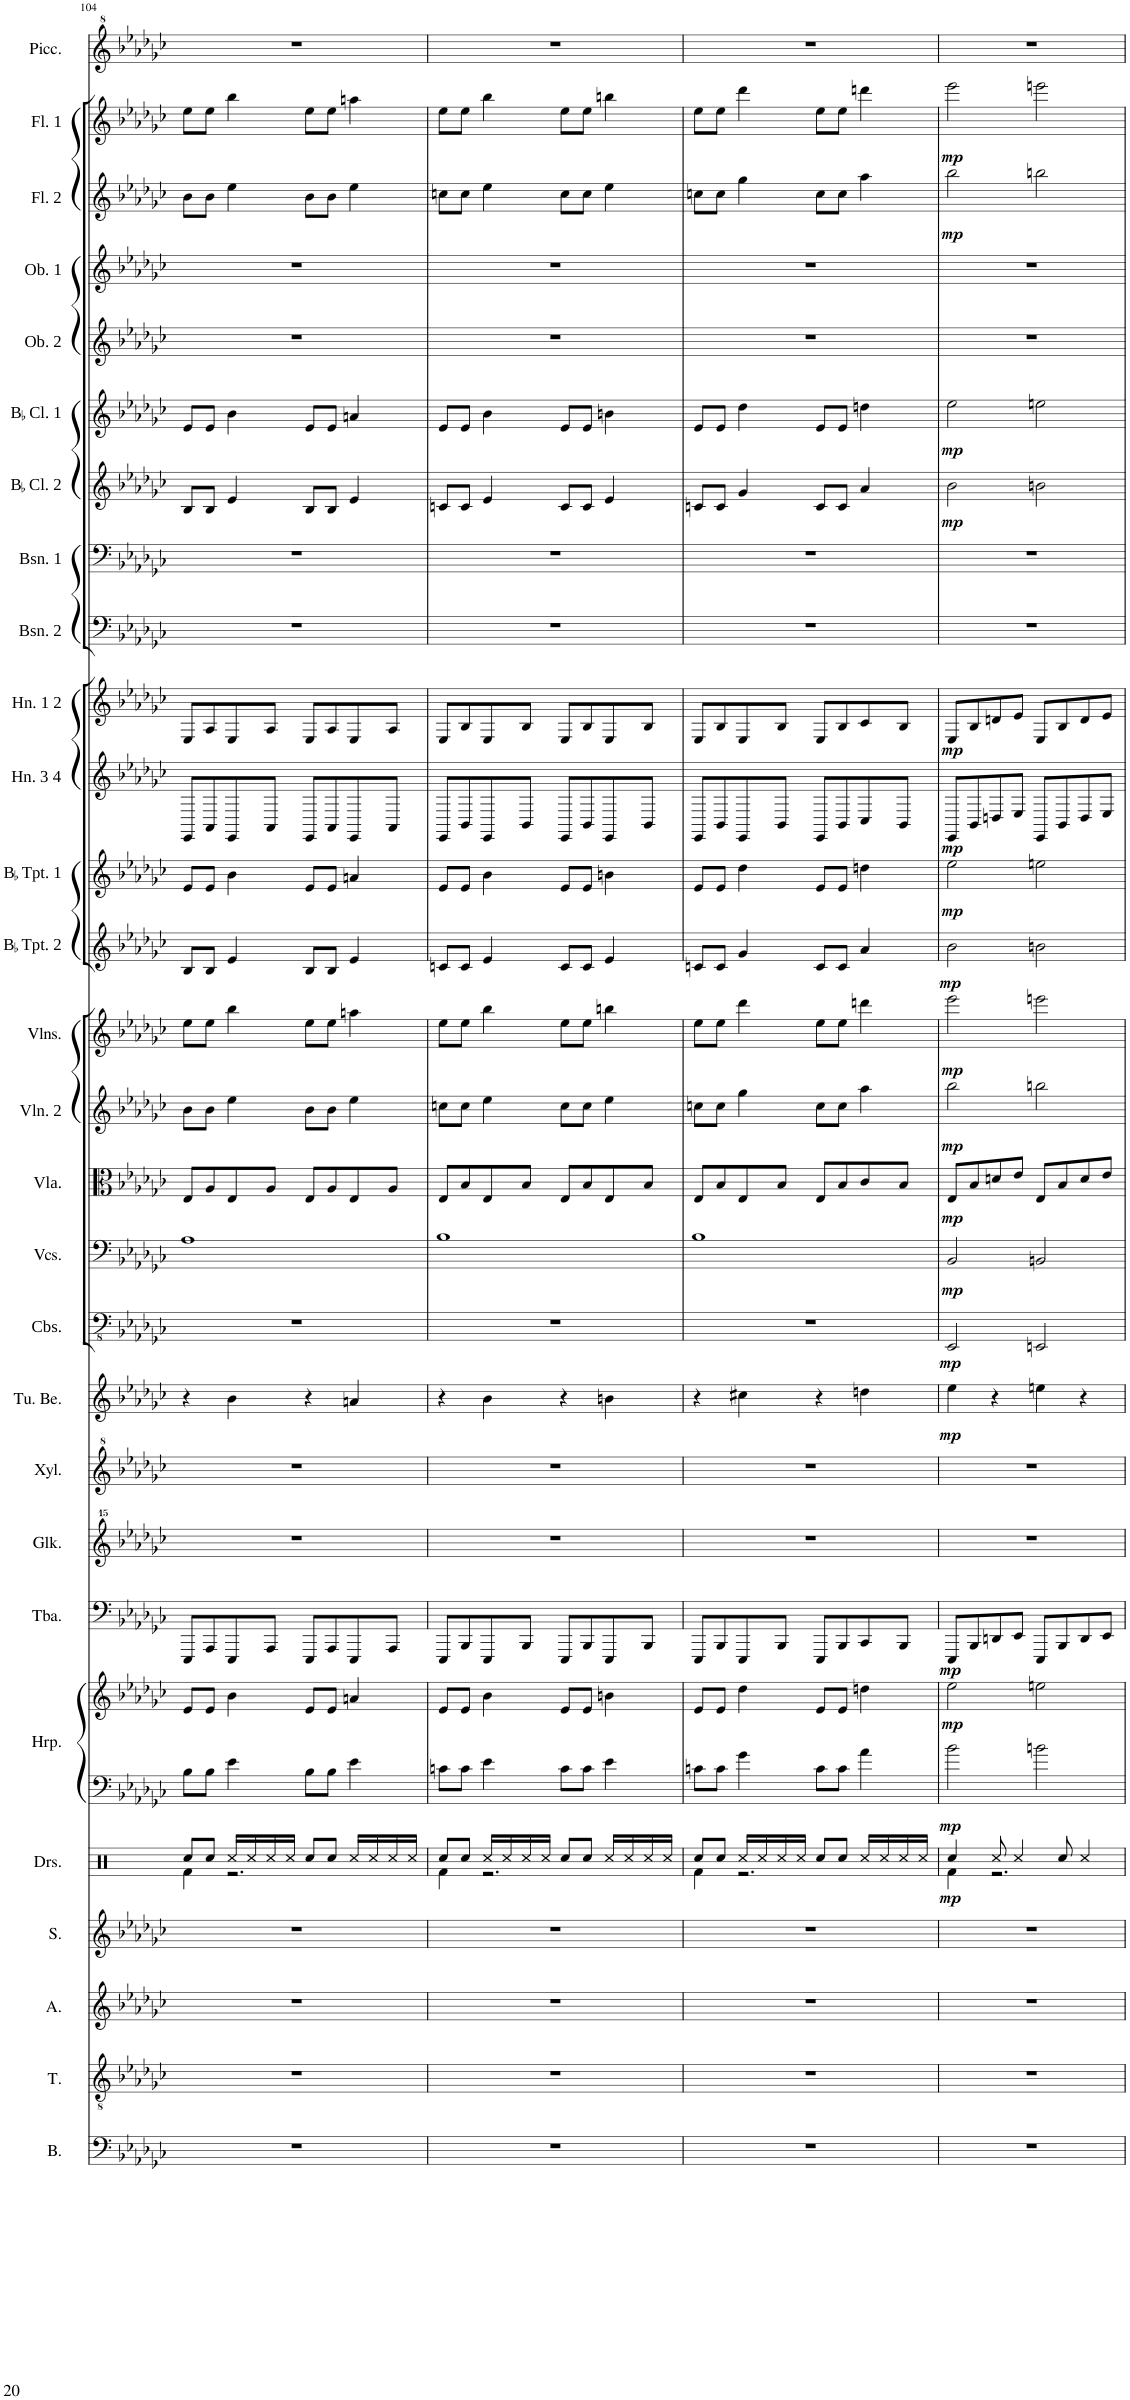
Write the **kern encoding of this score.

**kern	**kern	**kern	**kern	**kern	**dynam	**kern	**kern	**dynam	**kern	**dynam	**kern	**kern	**kern	**dynam	**kern	**dynam	**kern	**dynam	**kern	**dynam	**kern	**dynam	**kern	**dynam	**kern	**dynam	**kern	**dynam	**kern	**dynam	**kern	**dynam	**kern	**kern	**kern	**dynam	**kern	**dynam	**kern	**kern	**kern	**dynam	**kern	**dynam	**kern
*part28	*part27	*part26	*part25	*part24	*part24	*part23	*part23	*part23	*part22	*part22	*part21	*part20	*part19	*part19	*part18	*part18	*part17	*part17	*part16	*part16	*part15	*part15	*part14	*part14	*part13	*part13	*part12	*part12	*part11	*part11	*part10	*part10	*part9	*part8	*part7	*part7	*part6	*part6	*part5	*part4	*part3	*part3	*part2	*part2	*part1
*staff29	*staff28	*staff27	*staff26	*staff25	*staff25	*staff24	*staff23	*staff23/24	*staff22	*staff22	*staff21	*staff20	*staff19	*staff19	*staff18	*staff18	*staff17	*staff17	*staff16	*staff16	*staff15	*staff15	*staff14	*staff14	*staff13	*staff13	*staff12	*staff12	*staff11	*staff11	*staff10	*staff10	*staff9	*staff8	*staff7	*staff7	*staff6	*staff6	*staff5	*staff4	*staff3	*staff3	*staff2	*staff2	*staff1
*I"Bass	*I"Tenor	*I"Alto	*I"Soprano	*I"Drumset	*	*I"Harp	*	*	*I"Tuba	*	*I"Glockenspiel	*I"Xylophone	*I"Tubular Bells	*	*I"Contrabass	*	*I"Violoncellos	*	*I"Viola	*	*I"Violin 2	*	*I"Violin 1	*	*I"BaccidentalFlat Trumpet 2	*	*I"BaccidentalFlat Trumpet 1	*	*I"Horn 3 4	*	*I"Horn 1 2	*	*I"Bassoon 2	*I"Bassoon 1	*I"BaccidentalFlat Clarinet 2	*	*I"BaccidentalFlat Clarinet 1	*	*I"Oboe 2	*I"Oboe 1	*I"Flute 2	*	*I"Flute 1	*	*I"Piccolo
*I'B.	*I'T.	*I'A.	*I'S.	*I'Drs.	*	*I'Hrp.	*	*	*I'Tba.	*	*I'Glk.	*I'Xyl.	*I'Tu. Be.	*	*I'Cbs.	*	*I'Vcs.	*	*I'Vla.	*	*I'Vln. 2	*	*I'Vln. 1	*	*I'BaccidentalFlat Tpt. 2	*	*I'BaccidentalFlat Tpt. 1	*	*I'Hn. 3 4	*	*I'Hn. 1 2	*	*I'Bsn. 2	*I'Bsn. 1	*I'BaccidentalFlat Cl. 2	*	*I'BaccidentalFlat Cl. 1	*	*I'Ob. 2	*I'Ob. 1	*I'Fl. 2	*	*I'Fl. 1	*	*I'Picc.
!!LO:PB:g=z
*clefF4	*clefGv2	*clefG2	*clefG2	*clefX	*	*clefF4	*clefG2	*	*clefF4	*	*clefG^^2	*clefG^2	*clefG2	*	*clefFv4	*	*clefF4	*	*clefC3	*	*clefG2	*	*clefG2	*	*clefG2	*	*clefG2	*	*clefG2	*	*clefG2	*	*clefF4	*clefF4	*clefG2	*	*clefG2	*	*clefG2	*clefG2	*clefG2	*	*clefG2	*	*clefG^2
*	*	*	*	*	*	*	*	*	*	*	*	*	*	*	*	*	*	*	*	*	*	*	*	*	*ITrd1c2	*	*ITrd1c2	*	*ITrd4c7	*	*ITrd4c7	*	*	*	*ITrd1c2	*	*ITrd1c2	*	*	*	*	*	*	*	*ITrd-7c-12
*k[b-e-a-d-g-c-]	*k[b-e-a-d-g-c-]	*k[b-e-a-d-g-c-]	*k[b-e-a-d-g-c-]	*k[]	*	*k[b-e-a-d-g-c-]	*k[b-e-a-d-g-c-]	*	*k[b-e-a-d-g-c-]	*	*k[b-e-a-d-g-c-]	*k[b-e-a-d-g-c-]	*k[b-e-a-d-g-c-]	*	*k[b-e-a-d-g-c-]	*	*k[b-e-a-d-g-c-]	*	*k[b-e-a-d-g-c-]	*	*k[b-e-a-d-g-c-]	*	*k[b-e-a-d-g-c-]	*	*k[b-e-a-d-g-c-]	*	*k[b-e-a-d-g-c-]	*	*k[b-e-a-d-g-c-]	*	*k[b-e-a-d-g-c-]	*	*k[b-e-a-d-g-c-]	*k[b-e-a-d-g-c-]	*k[b-e-a-d-g-c-]	*	*k[b-e-a-d-g-c-]	*	*k[b-e-a-d-g-c-]	*k[b-e-a-d-g-c-]	*k[b-e-a-d-g-c-]	*	*k[b-e-a-d-g-c-]	*	*k[b-e-a-d-g-c-]
*M4/4	*M4/4	*M4/4	*M4/4	*M4/4	*	*M4/4	*M4/4	*	*M4/4	*	*M4/4	*M4/4	*M4/4	*	*M4/4	*	*M4/4	*	*M4/4	*	*M4/4	*	*M4/4	*	*M4/4	*	*M4/4	*	*M4/4	*	*M4/4	*	*M4/4	*M4/4	*M4/4	*	*M4/4	*	*M4/4	*M4/4	*M4/4	*	*M4/4	*	*M4/4
=104	=104	=104	=104	=104	=104	=104	=104	=104	=104	=104	=104	=104	=104	=104	=104	=104	=104	=104	=104	=104	=104	=104	=104	=104	=104	=104	=104	=104	=104	=104	=104	=104	=104	=104	=104	=104	=104	=104	=104	=104	=104	=104	=104	=104	=104
*	*	*	*	*^	*	*	*	*	*	*	*	*	*	*	*	*	*	*	*	*	*	*	*	*	*	*	*	*	*	*	*	*	*	*	*	*	*	*	*	*	*	*	*	*	*
1r	1r	1r	1r	8Rcc/L	4Rf\	.	8B-\L	8e-/L	.	8EEE-/L	.	1r	1r	4r	.	1r	.	1A-	.	8E-/L	.	8b-\L	.	8ee-\L	.	8B-/L	.	8e-/L	.	8EE-/L	.	8E-/L	.	1r	1r	8B-/L	.	8e-/L	.	1r	1r	8b-\L	.	8ee-\L	.	1r
.	.	.	.	8Rcc/J	.	.	8B-\J	8e-/J	.	8AAA-/	.	.	.	.	.	.	.	.	.	8A-/	.	8b-\J	.	8ee-\J	.	8B-/J	.	8e-/J	.	8AA-/	.	8A-/	.	.	.	8B-/J	.	8e-/J	.	.	.	8b-\J	.	8ee-\J	.	.
.	.	.	.	16Rcc/LL	2.r	.	4e-\	4b-\	.	8EEE-/	.	.	.	4b-\	.	.	.	.	.	8E-/	.	4ee-\	.	4bb-\	.	4e-/	.	4b-\	.	8EE-/	.	8E-/	.	.	.	4e-/	.	4b-\	.	.	.	4ee-\	.	4bb-\	.	.
.	.	.	.	16Rcc/	.	.	.	.	.	.	.	.	.	.	.	.	.	.	.	.	.	.	.	.	.	.	.	.	.	.	.	.	.	.	.	.	.	.	.	.	.	.	.	.	.	.
.	.	.	.	16Rcc/	.	.	.	.	.	8AAA-/J	.	.	.	.	.	.	.	.	.	8A-/J	.	.	.	.	.	.	.	.	.	8AA-/J	.	8A-/J	.	.	.	.	.	.	.	.	.	.	.	.	.	.
.	.	.	.	16Rcc/JJ	.	.	.	.	.	.	.	.	.	.	.	.	.	.	.	.	.	.	.	.	.	.	.	.	.	.	.	.	.	.	.	.	.	.	.	.	.	.	.	.	.	.
.	.	.	.	8Rcc/L	.	.	8B-\L	8e-/L	.	8EEE-/L	.	.	.	4r	.	.	.	.	.	8E-/L	.	8b-\L	.	8ee-\L	.	8B-/L	.	8e-/L	.	8EE-/L	.	8E-/L	.	.	.	8B-/L	.	8e-/L	.	.	.	8b-\L	.	8ee-\L	.	.
.	.	.	.	8Rcc/J	.	.	8B-\J	8e-/J	.	8AAA-/	.	.	.	.	.	.	.	.	.	8A-/	.	8b-\J	.	8ee-\J	.	8B-/J	.	8e-/J	.	8AA-/	.	8A-/	.	.	.	8B-/J	.	8e-/J	.	.	.	8b-\J	.	8ee-\J	.	.
.	.	.	.	16Rcc/LL	.	.	4e-\	4an/	.	8EEE-/	.	.	.	4an/	.	.	.	.	.	8E-/	.	4ee-\	.	4aan\	.	4e-/	.	4an/	.	8EE-/	.	8E-/	.	.	.	4e-/	.	4an/	.	.	.	4ee-\	.	4aan\	.	.
.	.	.	.	16Rcc/	.	.	.	.	.	.	.	.	.	.	.	.	.	.	.	.	.	.	.	.	.	.	.	.	.	.	.	.	.	.	.	.	.	.	.	.	.	.	.	.	.	.
.	.	.	.	16Rcc/	.	.	.	.	.	8AAA-/J	.	.	.	.	.	.	.	.	.	8A-/J	.	.	.	.	.	.	.	.	.	8AA-/J	.	8A-/J	.	.	.	.	.	.	.	.	.	.	.	.	.	.
.	.	.	.	16Rcc/JJ	.	.	.	.	.	.	.	.	.	.	.	.	.	.	.	.	.	.	.	.	.	.	.	.	.	.	.	.	.	.	.	.	.	.	.	.	.	.	.	.	.	.
=105	=105	=105	=105	=105	=105	=105	=105	=105	=105	=105	=105	=105	=105	=105	=105	=105	=105	=105	=105	=105	=105	=105	=105	=105	=105	=105	=105	=105	=105	=105	=105	=105	=105	=105	=105	=105	=105	=105	=105	=105	=105	=105	=105	=105	=105	=105
1r	1r	1r	1r	8Rcc/L	4Rf\	.	8cn\L	8e-/L	.	8EEE-/L	.	1r	1r	4r	.	1r	.	1B-	.	8E-/L	.	8ccn\L	.	8ee-\L	.	8cn/L	.	8e-/L	.	8EE-/L	.	8E-/L	.	1r	1r	8cn/L	.	8e-/L	.	1r	1r	8ccn\L	.	8ee-\L	.	1r
.	.	.	.	8Rcc/J	.	.	8c\J	8e-/J	.	8BBB-/	.	.	.	.	.	.	.	.	.	8B-/	.	8cc\J	.	8ee-\J	.	8c/J	.	8e-/J	.	8BB-/	.	8B-/	.	.	.	8c/J	.	8e-/J	.	.	.	8cc\J	.	8ee-\J	.	.
.	.	.	.	16Rcc/LL	2.r	.	4e-\	4b-\	.	8EEE-/	.	.	.	4b-\	.	.	.	.	.	8E-/	.	4ee-\	.	4bb-\	.	4e-/	.	4b-\	.	8EE-/	.	8E-/	.	.	.	4e-/	.	4b-\	.	.	.	4ee-\	.	4bb-\	.	.
.	.	.	.	16Rcc/	.	.	.	.	.	.	.	.	.	.	.	.	.	.	.	.	.	.	.	.	.	.	.	.	.	.	.	.	.	.	.	.	.	.	.	.	.	.	.	.	.	.
.	.	.	.	16Rcc/	.	.	.	.	.	8BBB-/J	.	.	.	.	.	.	.	.	.	8B-/J	.	.	.	.	.	.	.	.	.	8BB-/J	.	8B-/J	.	.	.	.	.	.	.	.	.	.	.	.	.	.
.	.	.	.	16Rcc/JJ	.	.	.	.	.	.	.	.	.	.	.	.	.	.	.	.	.	.	.	.	.	.	.	.	.	.	.	.	.	.	.	.	.	.	.	.	.	.	.	.	.	.
.	.	.	.	8Rcc/L	.	.	8c\L	8e-/L	.	8EEE-/L	.	.	.	4r	.	.	.	.	.	8E-/L	.	8cc\L	.	8ee-\L	.	8c/L	.	8e-/L	.	8EE-/L	.	8E-/L	.	.	.	8c/L	.	8e-/L	.	.	.	8cc\L	.	8ee-\L	.	.
.	.	.	.	8Rcc/J	.	.	8c\J	8e-/J	.	8BBB-/	.	.	.	.	.	.	.	.	.	8B-/	.	8cc\J	.	8ee-\J	.	8c/J	.	8e-/J	.	8BB-/	.	8B-/	.	.	.	8c/J	.	8e-/J	.	.	.	8cc\J	.	8ee-\J	.	.
.	.	.	.	16Rcc/LL	.	.	4e-\	4bn\	.	8EEE-/	.	.	.	4bn\	.	.	.	.	.	8E-/	.	4ee-\	.	4bbn\	.	4e-/	.	4bn\	.	8EE-/	.	8E-/	.	.	.	4e-/	.	4bn\	.	.	.	4ee-\	.	4bbn\	.	.
.	.	.	.	16Rcc/	.	.	.	.	.	.	.	.	.	.	.	.	.	.	.	.	.	.	.	.	.	.	.	.	.	.	.	.	.	.	.	.	.	.	.	.	.	.	.	.	.	.
.	.	.	.	16Rcc/	.	.	.	.	.	8BBB-/J	.	.	.	.	.	.	.	.	.	8B-/J	.	.	.	.	.	.	.	.	.	8BB-/J	.	8B-/J	.	.	.	.	.	.	.	.	.	.	.	.	.	.
.	.	.	.	16Rcc/JJ	.	.	.	.	.	.	.	.	.	.	.	.	.	.	.	.	.	.	.	.	.	.	.	.	.	.	.	.	.	.	.	.	.	.	.	.	.	.	.	.	.	.
=106	=106	=106	=106	=106	=106	=106	=106	=106	=106	=106	=106	=106	=106	=106	=106	=106	=106	=106	=106	=106	=106	=106	=106	=106	=106	=106	=106	=106	=106	=106	=106	=106	=106	=106	=106	=106	=106	=106	=106	=106	=106	=106	=106	=106	=106	=106
1r	1r	1r	1r	8Rcc/L	4Rf\	.	8cn\L	8e-/L	.	8EEE-/L	.	1r	1r	4r	.	1r	.	1B-	.	8E-/L	.	8ccn\L	.	8ee-\L	.	8cn/L	.	8e-/L	.	8EE-/L	.	8E-/L	.	1r	1r	8cn/L	.	8e-/L	.	1r	1r	8ccn\L	.	8ee-\L	.	1r
.	.	.	.	8Rcc/J	.	.	8c\J	8e-/J	.	8BBB-/	.	.	.	.	.	.	.	.	.	8B-/	.	8cc\J	.	8ee-\J	.	8c/J	.	8e-/J	.	8BB-/	.	8B-/	.	.	.	8c/J	.	8e-/J	.	.	.	8cc\J	.	8ee-\J	.	.
.	.	.	.	16Rcc/LL	2.r	.	4g-\	4dd-\	.	8EEE-/	.	.	.	4cc#X\	.	.	.	.	.	8E-/	.	4gg-\	.	4ddd-\	.	4g-/	.	4dd-\	.	8EE-/	.	8E-/	.	.	.	4g-/	.	4dd-\	.	.	.	4gg-\	.	4ddd-\	.	.
.	.	.	.	16Rcc/	.	.	.	.	.	.	.	.	.	.	.	.	.	.	.	.	.	.	.	.	.	.	.	.	.	.	.	.	.	.	.	.	.	.	.	.	.	.	.	.	.	.
.	.	.	.	16Rcc/	.	.	.	.	.	8BBB-/J	.	.	.	.	.	.	.	.	.	8B-/J	.	.	.	.	.	.	.	.	.	8BB-/J	.	8B-/J	.	.	.	.	.	.	.	.	.	.	.	.	.	.
.	.	.	.	16Rcc/JJ	.	.	.	.	.	.	.	.	.	.	.	.	.	.	.	.	.	.	.	.	.	.	.	.	.	.	.	.	.	.	.	.	.	.	.	.	.	.	.	.	.	.
.	.	.	.	8Rcc/L	.	.	8c\L	8e-/L	.	8EEE-/L	.	.	.	4r	.	.	.	.	.	8E-/L	.	8cc\L	.	8ee-\L	.	8c/L	.	8e-/L	.	8EE-/L	.	8E-/L	.	.	.	8c/L	.	8e-/L	.	.	.	8cc\L	.	8ee-\L	.	.
.	.	.	.	8Rcc/J	.	.	8c\J	8e-/J	.	8BBB-/	.	.	.	.	.	.	.	.	.	8B-/	.	8cc\J	.	8ee-\J	.	8c/J	.	8e-/J	.	8BB-/	.	8B-/	.	.	.	8c/J	.	8e-/J	.	.	.	8cc\J	.	8ee-\J	.	.
.	.	.	.	16Rcc/LL	.	.	4a-\	4ddn\	.	8CC-/	.	.	.	4ddn\	.	.	.	.	.	8c-/	.	4aa-\	.	4dddn\	.	4a-/	.	4ddn\	.	8C-/	.	8c-/	.	.	.	4a-/	.	4ddn\	.	.	.	4aa-\	.	4dddn\	.	.
.	.	.	.	16Rcc/	.	.	.	.	.	.	.	.	.	.	.	.	.	.	.	.	.	.	.	.	.	.	.	.	.	.	.	.	.	.	.	.	.	.	.	.	.	.	.	.	.	.
.	.	.	.	16Rcc/	.	.	.	.	.	8BBB-/J	.	.	.	.	.	.	.	.	.	8B-/J	.	.	.	.	.	.	.	.	.	8BB-/J	.	8B-/J	.	.	.	.	.	.	.	.	.	.	.	.	.	.
.	.	.	.	16Rcc/JJ	.	.	.	.	.	.	.	.	.	.	.	.	.	.	.	.	.	.	.	.	.	.	.	.	.	.	.	.	.	.	.	.	.	.	.	.	.	.	.	.	.	.
=107	=107	=107	=107	=107	=107	=107	=107	=107	=107	=107	=107	=107	=107	=107	=107	=107	=107	=107	=107	=107	=107	=107	=107	=107	=107	=107	=107	=107	=107	=107	=107	=107	=107	=107	=107	=107	=107	=107	=107	=107	=107	=107	=107	=107	=107	=107
!	!	!	!	!	!	!LO:DY:b	!	!	!LO:DY:b=2	!	!	!	!	!	!	!	!	!	!	!	!	!	!	!	!	!	!	!	!	!	!	!	!	!	!	!	!	!	!	!	!	!	!	!	!	!
!	!	!	!	!	!	!	!	!	!LO:DY:n=1:b	!	!LO:DY:b	!	!	!	!LO:DY:b	!	!LO:DY:b	!	!LO:DY:b	!	!LO:DY:b	!	!LO:DY:b	!	!LO:DY:b	!	!LO:DY:b	!	!LO:DY:b	!	!LO:DY:b	!	!LO:DY:b	!	!	!	!LO:DY:b	!	!LO:DY:b	!	!	!	!LO:DY:b	!	!LO:DY:b	!
1r	1r	1r	1r	4Rcc/	4Rf\	mp	2b-\	2ee-\	mp mp	8EEE-/L	mp	1r	1r	4ee-\	mp	2EEE-/	mp	2BB-/	mp	8E-/L	mp	2bb-\	mp	2eee-\	mp	2b-\	mp	2ee-\	mp	8EE-/L	mp	8E-/L	mp	1r	1r	2b-\	mp	2ee-\	mp	1r	1r	2bb-\	mp	2eee-\	mp	1r
.	.	.	.	.	.	.	.	.	.	8BBB-/	.	.	.	.	.	.	.	.	.	8B-/	.	.	.	.	.	.	.	.	.	8BB-/	.	8B-/	.	.	.	.	.	.	.	.	.	.	.	.	.	.
.	.	.	.	8Rcc/	2.r	.	.	.	.	8DDn/	.	.	.	4r	.	.	.	.	.	8dn/	.	.	.	.	.	.	.	.	.	8Dn/	.	8dn/	.	.	.	.	.	.	.	.	.	.	.	.	.	.
.	.	.	.	4Rcc/	.	.	.	.	.	8EE-/J	.	.	.	.	.	.	.	.	.	8e-/J	.	.	.	.	.	.	.	.	.	8E-/J	.	8e-/J	.	.	.	.	.	.	.	.	.	.	.	.	.	.
.	.	.	.	.	.	.	2bn\	2een\	.	8EEE-/L	.	.	.	4een\	.	2EEEn/	.	2BBn/	.	8E-/L	.	2bbn\	.	2eeen\	.	2bn\	.	2een\	.	8EE-/L	.	8E-/L	.	.	.	2bn\	.	2een\	.	.	.	2bbn\	.	2eeen\	.	.
.	.	.	.	8Rcc/	.	.	.	.	.	8BBB-/	.	.	.	.	.	.	.	.	.	8B-/	.	.	.	.	.	.	.	.	.	8BB-/	.	8B-/	.	.	.	.	.	.	.	.	.	.	.	.	.	.
.	.	.	.	4Rcc/	.	.	.	.	.	8DD/	.	.	.	4r	.	.	.	.	.	8d/	.	.	.	.	.	.	.	.	.	8D/	.	8d/	.	.	.	.	.	.	.	.	.	.	.	.	.	.
.	.	.	.	.	.	.	.	.	.	8EE-/J	.	.	.	.	.	.	.	.	.	8e-/J	.	.	.	.	.	.	.	.	.	8E-/J	.	8e-/J	.	.	.	.	.	.	.	.	.	.	.	.	.	.
*	*	*	*	*v	*v	*	*	*	*	*	*	*	*	*	*	*	*	*	*	*	*	*	*	*	*	*	*	*	*	*	*	*	*	*	*	*	*	*	*	*	*	*	*	*	*	*
=	=	=	=	=	=	=	=	=	=	=	=	=	=	=	=	=	=	=	=	=	=	=	=	=	=	=	=	=	=	=	=	=	=	=	=	=	=	=	=	=	=	=	=	=	=
*-	*-	*-	*-	*-	*-	*-	*-	*-	*-	*-	*-	*-	*-	*-	*-	*-	*-	*-	*-	*-	*-	*-	*-	*-	*-	*-	*-	*-	*-	*-	*-	*-	*-	*-	*-	*-	*-	*-	*-	*-	*-	*-	*-	*-	*-
